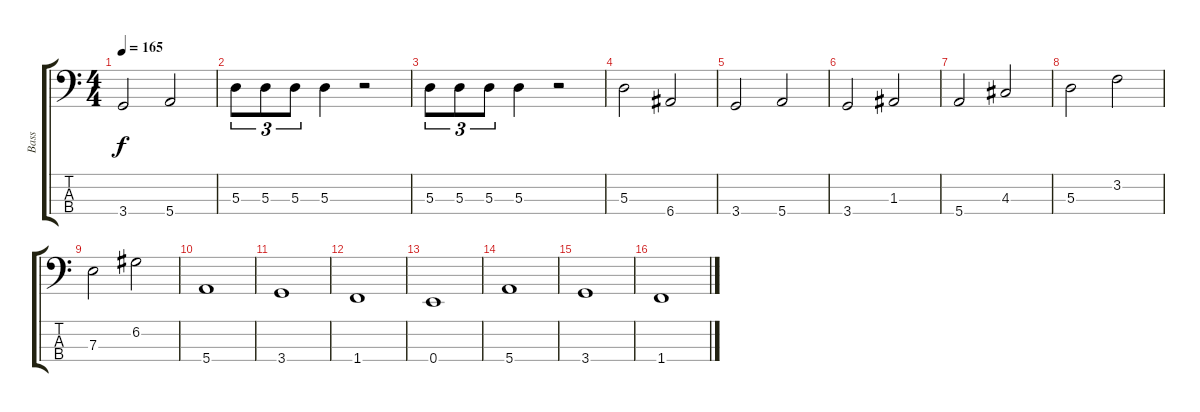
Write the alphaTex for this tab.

\track ("Bass" "Bass") {instrument electricbassfinger}
\staff {score tabs}
\tuning (G2 D2 A1 E1) {hide}
\ts (4 4)
\tempo 165
\clef f4
\ks c
3.4.2{dy f} 5.4.2 |
5.3.8{tu (3 2)} 5.3.8{tu (3 2)} 5.3.8{tu (3 2)} 5.3.4 r.2 |
5.3.8{tu (3 2)} 5.3.8{tu (3 2)} 5.3.8{tu (3 2)} 5.3.4 r.2 |
5.3.2 6.4.2 |
3.4.2 5.4.2 |
3.4.2 1.3.2 |
5.4.2 4.3.2 |
5.3.2 3.2.2 |
7.3.2 6.2.2 |
5.4.1 |
3.4.1 |
1.4.1 |
0.4.1 |
5.4.1 |
3.4.1 |
1.4.1
